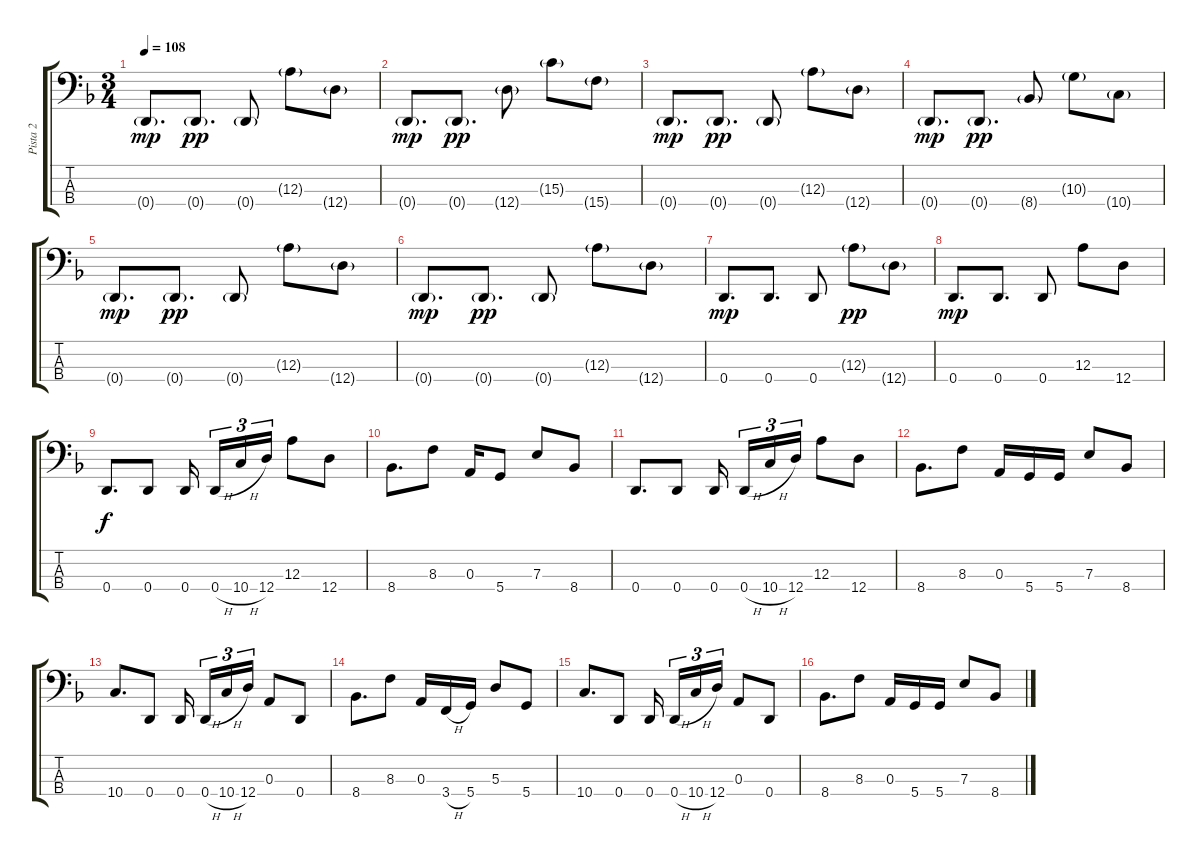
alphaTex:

\track ("Pista 2" "Pista 2") {instrument electricbassfinger}
\staff {score tabs}
\tuning (G2 D2 A1 D1) {hide}
\ts (3 4)
\tempo 108
\clef f4
\ks f
0.4{g}.8{d dy mp} 0.4{g}.8{d dy pp} 0.4{g}.8 12.3{g}.8 12.4{g}.8 |
0.4{g}.8{d dy mp} 0.4{g}.8{d dy pp} 12.4{g}.8 15.3{g}.8 15.4{g}.8 |
0.4{g}.8{d dy mp} 0.4{g}.8{d dy pp} 0.4{g}.8 12.3{g}.8 12.4{g}.8 |
0.4{g}.8{d dy mp} 0.4{g}.8{d dy pp} 8.4{g}.8 10.3{g}.8 10.4{g}.8 |
0.4{g}.8{d dy mp} 0.4{g}.8{d dy pp} 0.4{g}.8 12.3{g}.8 12.4{g}.8 |
0.4{g}.8{d dy mp} 0.4{g}.8{d dy pp} 0.4{g}.8 12.3{g}.8 12.4{g}.8 |
0.4.8{d dy mp} 0.4.8{d} 0.4.8 12.3{g}.8{dy pp} 12.4{g}.8 |
0.4.8{d dy mp} 0.4.8{d} 0.4.8 12.3.8 12.4.8 |
0.4.8{d dy f} 0.4.8 0.4.16{beam splitsecondary} 0.4{h}.16{tu (3 2)} 10.4{h}.16{tu (3 2)} 12.4.16{tu (3 2)} 12.3.8 12.4.8 |
8.4.8{d} 8.3.8 0.3.16 5.4.8 7.3.8 8.4.8 |
0.4.8{d} 0.4.8 0.4.16{beam splitsecondary} 0.4{h}.16{tu (3 2)} 10.4{h}.16{tu (3 2)} 12.4.16{tu (3 2)} 12.3.8 12.4.8 |
8.4.8{d} 8.3.8 0.3.16 5.4.16 5.4.16 7.3.8 8.4.8 |
10.4.8{d} 0.4.8 0.4.16{beam splitsecondary} 0.4{h}.16{tu (3 2)} 10.4{h}.16{tu (3 2)} 12.4.16{tu (3 2)} 0.3.8 0.4.8 |
8.4.8{d} 8.3.8 0.3.16 3.4{h}.16 5.4.16 5.3.8 5.4.8 |
10.4.8{d} 0.4.8 0.4.16{beam splitsecondary} 0.4{h}.16{tu (3 2)} 10.4{h}.16{tu (3 2)} 12.4.16{tu (3 2)} 0.3.8 0.4.8 |
8.4.8{d} 8.3.8 0.3.16 5.4.16 5.4.16 7.3.8 8.4.8
